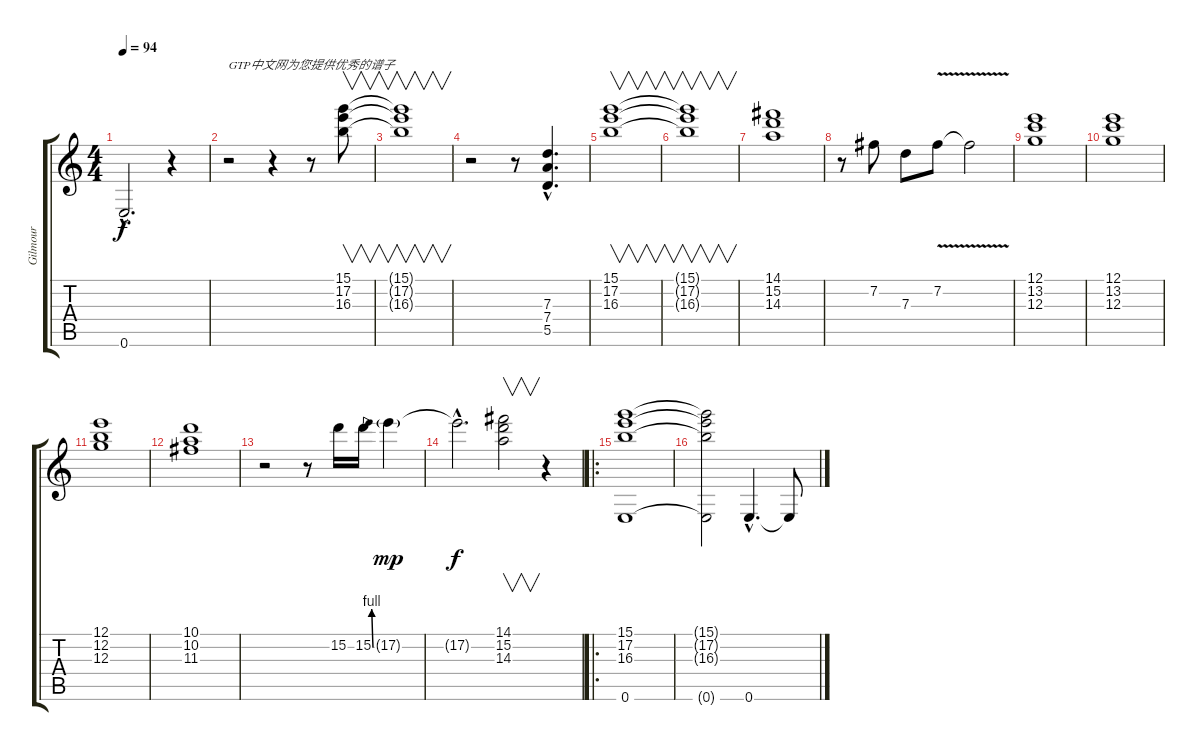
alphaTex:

\track ("Gilmour" "Gilmour") {instrument distortionguitar}
\staff {score tabs}
\tuning (E4 B3 G3 D3 A2 E2) {hide}
\ts (4 4)
\tempo 94
\clef g2
\ks c
0.6{hac}.2{d dy f instrument distortionguitar} r.4 |
r.2{txt "GTP中文网为您提供优秀的谱子"} r.4 r.8 (15.1 17.2 16.3).8{v} |
(15.1{t} 17.2{t} 16.3{t}).1{v} |
r.2 r.8 (7.3{hac} 7.4{hac} 5.5{hac}).4{d} |
(15.1 17.2 16.3).1{v} |
(15.1{t} 17.2{t} 16.3{t}).1{v} |
(14.1 15.2 14.3).1 |
r.8 7.2.8 7.3.8 7.2{v}.8 7.2{v t}.2 |
(12.1 13.2 12.3).1 |
(12.1 13.2 12.3).1 |
(12.1 12.2 12.3).1 |
(10.1 10.2 11.3).1 |
r.2 r.8 15.2.16 15.2{be (bend 0 0 60 4)}.16 17.2{g}.4{dy mp} |
17.2{hac t}.2{d dy f} (14.1 15.2 14.3).2{v} r.4 |
\ro
(15.1 17.2 16.3 0.6).1 |
(15.1{t} 17.2{t} 16.3{t} 0.6{t}).2 0.6{hac}.4{d} 0.6{t}.8
